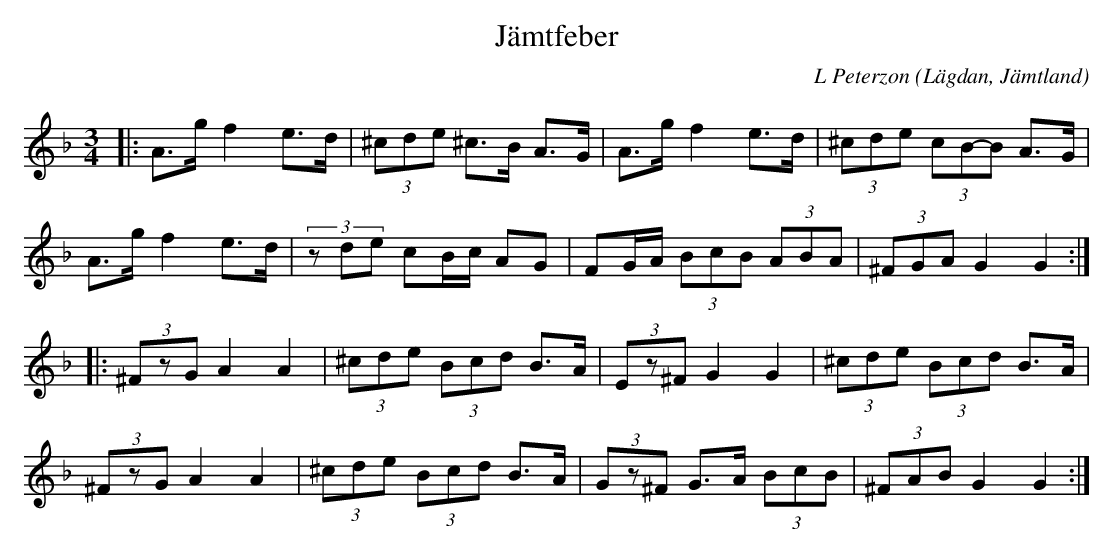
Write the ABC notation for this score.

X:1
T:Jämtfeber
C: L Peterzon
O:Lägdan, Jämtland
M:3/4
L:1/8
K:Dm
|: A>g f2 e>d|(3^cde ^c>B A>G|A>g f2 e>d|(3^cde (3cB-B A>G|
A>g f2 e>d|(3zde cB/c/ AG|FG/A/ (3BcB (3ABA|(3^FGA G2 G2:|
|:(3^FzG A2 A2|(3^cde (3Bcd B>A|(3Ez^F G2 G2|(3^cde (3Bcd B>A|
(3^FzG A2 A2|(3^cde (3Bcd B>A| (3Gz^F G>A (3BcB|(3^FAB G2 G2:|
